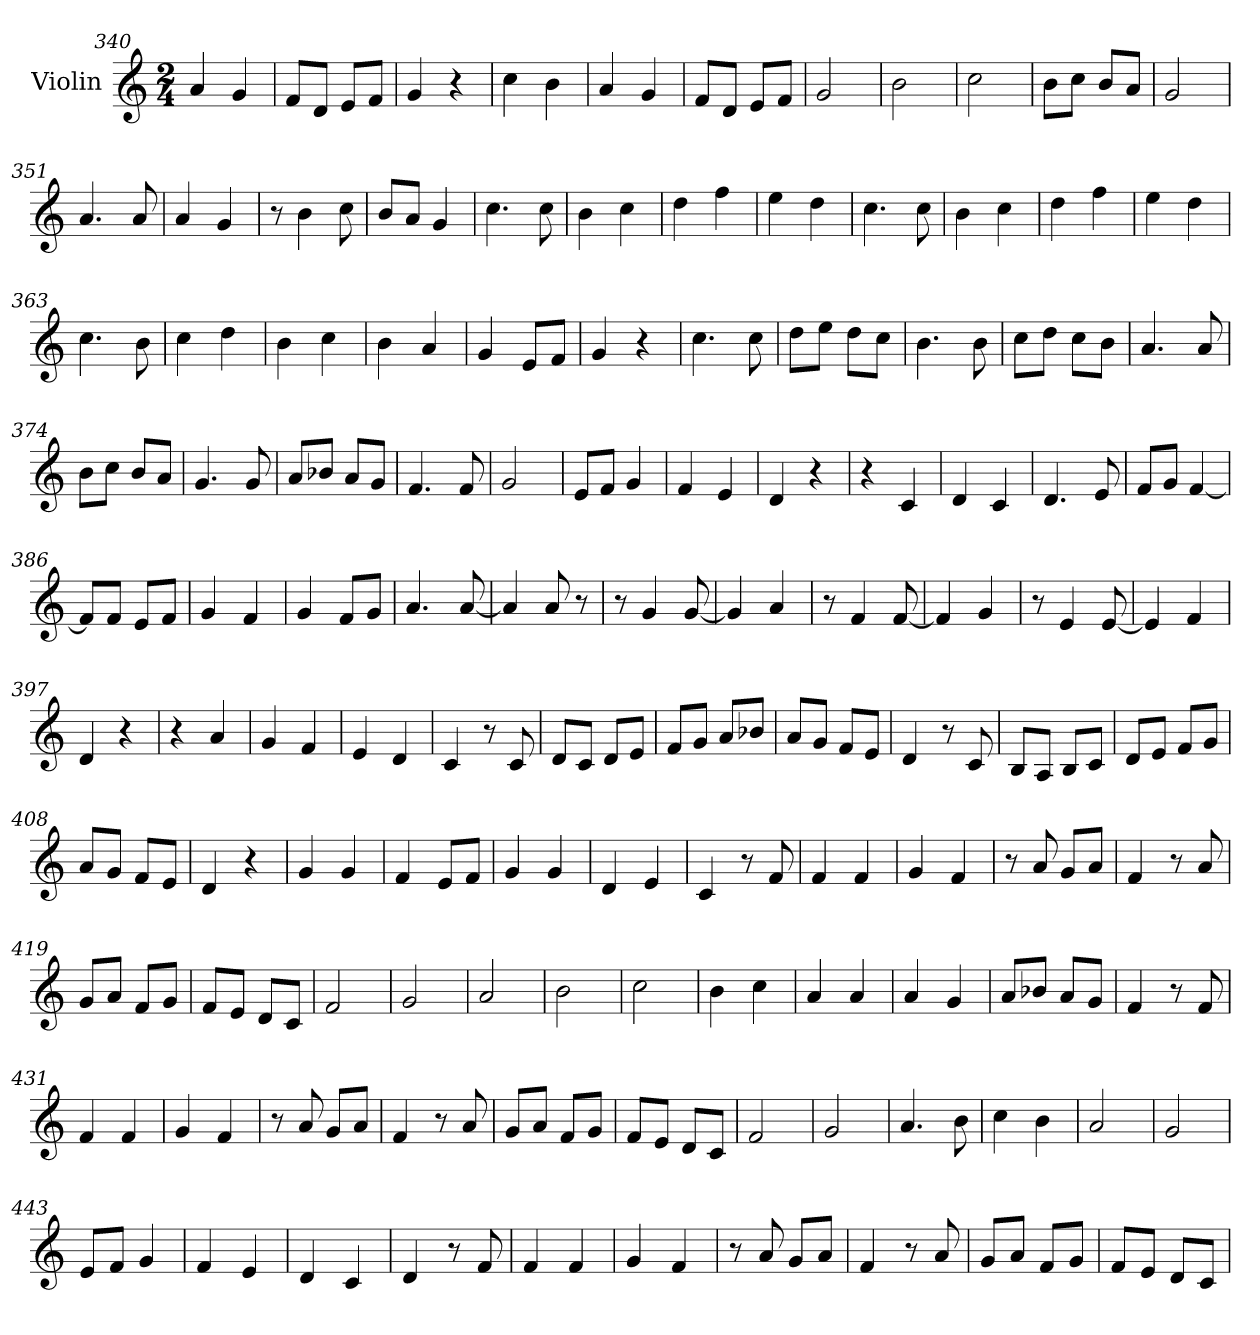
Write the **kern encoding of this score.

**kern
*part1
*staff1
*I"Violin
!!LO:LB:g=z
*clefG2
*k[]
*M2/4
=340
4a/
4g/
=341
8f/L
8d/J
8e/L
8f/J
=342
4g/
4r
=343
4cc\
4b\
=344
4a/
4g/
=345
8f/L
8d/J
8e/L
8f/J
=346
2g/
=347
2b\
=348
2cc\
=349
8b\L
8cc\J
8b/L
8a/J
=350
2g/
!!LO:LB:g=z
=351
4.a/
8a/
=352
4a/
4g/
=353
8r
4b\
8cc\
=354
8b/L
8a/J
4g/
=355
4.cc\
8cc\
=356
4b\
4cc\
=357
4dd\
4ff\
=358
4ee\
4dd\
=359
4.cc\
8cc\
=360
4b\
4cc\
!!LO:LB:g=z
=361
4dd\
4ff\
=362
4ee\
4dd\
=363
4.cc\
8b\
=364
4cc\
4dd\
=365
4b\
4cc\
=366
4b\
4a/
=367
4g/
8e/L
8f/J
=368
4g/
4r
=369
4.cc\
8cc\
=370
8dd\L
8ee\J
8dd\L
8cc\J
!!LO:LB:g=z
=371
4.b\
8b\
=372
8cc\L
8dd\J
8cc\L
8b\J
=373
4.a/
8a/
=374
8b\L
8cc\J
8b/L
8a/J
=375
4.g/
8g/
=376
8a/L
8b-X/J
8a/L
8g/J
=377
4.f/
8f/
=378
2g/
=379
8e/L
8f/J
4g/
=380
4f/
4e/
!!LO:LB:g=z
=381
4d/
4r
=382
4r
4c/
=383
4d/
4c/
=384
4.d/
8e/
=385
8f/L
8g/J
[4f/
=386
8f/L]
8f/J
8e/L
8f/J
=387
4g/
4f/
=388
4g/
8f/L
8g/J
=389
4.a/
[8a/
=390
4a/]
8a/
8r
!!LO:LB:g=z
=391
8r
4g/
[8g/
=392
4g/]
4a/
=393
8r
4f/
[8f/
=394
4f/]
4g/
=395
8r
4e/
[8e/
=396
4e/]
4f/
=397
4d/
4r
=398
4r
4a/
=399
4g/
4f/
=400
4e/
4d/
!!LO:PB:g=z
=401
4c/
8r
8c/
=402
8d/L
8c/J
8d/L
8e/J
=403
8f/L
8g/J
8a/L
8b-X/J
=404
8a/L
8g/J
8f/L
8e/J
=405
4d/
8r
8c/
=406
8B/L
8A/J
8B/L
8c/J
=407
8d/L
8e/J
8f/L
8g/J
=408
8a/L
8g/J
8f/L
8e/J
=409
4d/
4r
!!LO:LB:g=z
=410
4g/
4g/
=411
4f/
8e/L
8f/J
=412
4g/
4g/
=413
4d/
4e/
=414
4c/
8r
8f/
=415
4f/
4f/
=416
4g/
4f/
=417
8r
8a/
8g/L
8a/J
=418
4f/
8r
8a/
=419
8g/L
8a/J
8f/L
8g/J
!!LO:LB:g=z
=420
8f/L
8e/J
8d/L
8c/J
=421
2f/
=422
2g/
=423
2a/
=424
2b\
=425
2cc\
=426
4b\
4cc\
=427
4a/
4a/
=428
4a/
4g/
=429
8a/L
8b-X/J
8a/L
8g/J
=430
4f/
8r
8f/
!!LO:LB:g=z
=431
4f/
4f/
=432
4g/
4f/
=433
8r
8a/
8g/L
8a/J
=434
4f/
8r
8a/
=435
8g/L
8a/J
8f/L
8g/J
=436
8f/L
8e/J
8d/L
8c/J
=437
2f/
=438
2g/
=439
4.a/
8b\
=440
4cc\
4b\
!!LO:LB:g=z
=441
2a/
=442
2g/
=443
8e/L
8f/J
4g/
=444
4f/
4e/
=445
4d/
4c/
=446
4d/
8r
8f/
=447
4f/
4f/
=448
4g/
4f/
=449
8r
8a/
8g/L
8a/J
=450
4f/
8r
8a/
!!LO:LB:g=z
=451
8g/L
8a/J
8f/L
8g/J
=452
8f/L
8e/J
8d/L
8c/J
=
*-
